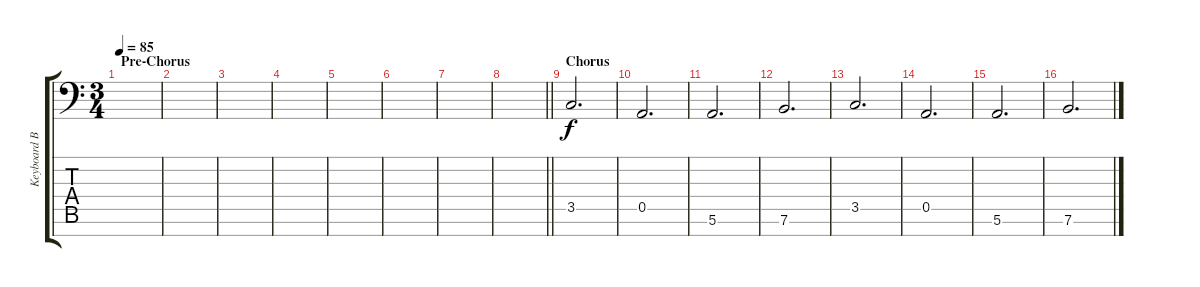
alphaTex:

\track ("Keyboard Base (Ahmed)" "Keyboard B") {instrument stringensemble1}
\staff {score tabs}
\tuning (E4 B3 G3 D3 A2 E2 A1) {hide}
\ts (3 4)
\section ("" "Pre-Chorus")
\tempo 85
\clef f4
\ks c
|
|
|
|
|
|
|
\barLineRight lightlight
|
\section ("" "Chorus")
3.5.2{d volume 10 instrument stringensemble1} |
0.5.2{d} |
5.6.2{d} |
7.6.2{d} |
3.5.2{d} |
0.5.2{d} |
5.6.2{d} |
7.6.2{d}
